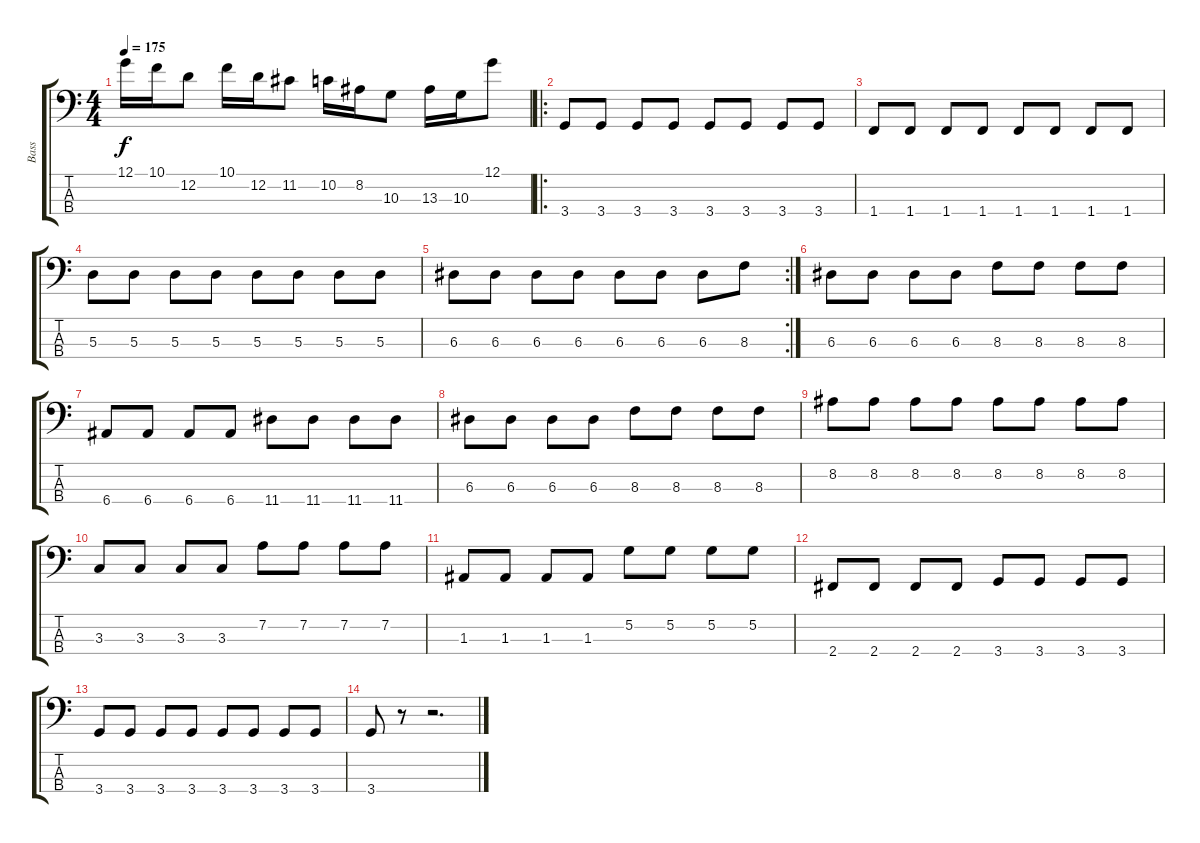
\track ("Bass" "Bass") {instrument electricbasspick}
\staff {score tabs}
\tuning (G2 D2 A1 E1) {hide}
\ts (4 4)
\tempo 175
\clef f4
\ks c
12.1.16{dy f} 10.1.16 12.2.8 10.1.16 12.2.16 11.2.8 10.2.16 8.2.16 10.3.8 13.3.16 10.3.16 12.1.8 |
\ro
3.4.8 3.4.8 3.4.8 3.4.8 3.4.8 3.4.8 3.4.8 3.4.8 |
1.4.8 1.4.8 1.4.8 1.4.8 1.4.8 1.4.8 1.4.8 1.4.8 |
5.3.8 5.3.8 5.3.8 5.3.8 5.3.8 5.3.8 5.3.8 5.3.8 |
\rc 2
6.3.8 6.3.8 6.3.8 6.3.8 6.3.8 6.3.8 6.3.8 8.3.8 |
6.3.8 6.3.8 6.3.8 6.3.8 8.3.8 8.3.8 8.3.8 8.3.8 |
6.4.8 6.4.8 6.4.8 6.4.8 11.4.8 11.4.8 11.4.8 11.4.8 |
6.3.8 6.3.8 6.3.8 6.3.8 8.3.8 8.3.8 8.3.8 8.3.8 |
8.2.8 8.2.8 8.2.8 8.2.8 8.2.8 8.2.8 8.2.8 8.2.8 |
3.3.8 3.3.8 3.3.8 3.3.8 7.2.8 7.2.8 7.2.8 7.2.8 |
1.3.8 1.3.8 1.3.8 1.3.8 5.2.8 5.2.8 5.2.8 5.2.8 |
2.4.8 2.4.8 2.4.8 2.4.8 3.4.8 3.4.8 3.4.8 3.4.8 |
3.4.8 3.4.8 3.4.8 3.4.8 3.4.8 3.4.8 3.4.8 3.4.8 |
3.4.8 r.8 r.2{d}
